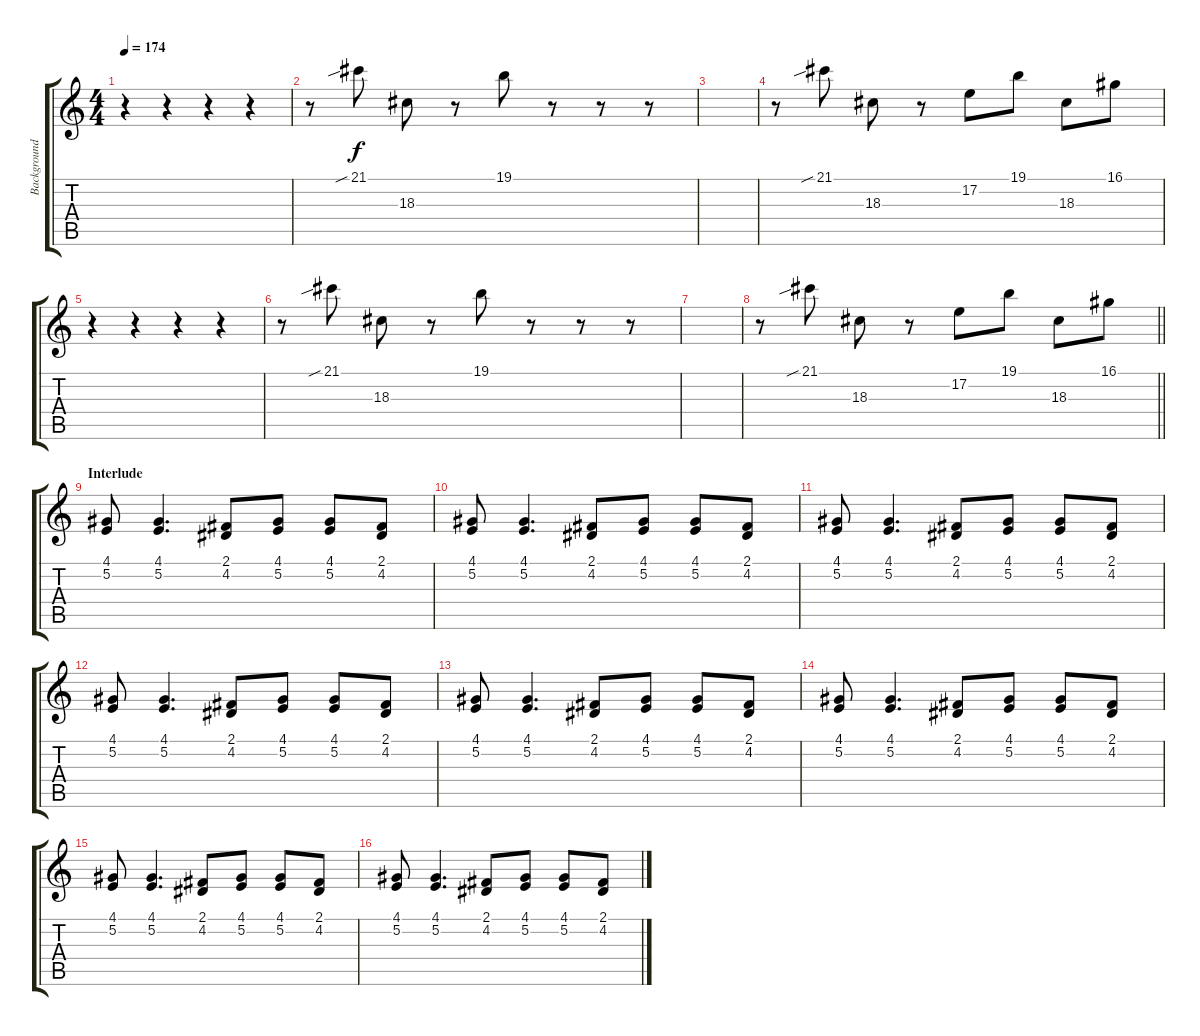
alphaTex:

\track ("Background (Synth)" "Background") {instrument lead1square}
\staff {score tabs}
\tuning (E4 B3 G3 D3 A2 E2) {hide}
\ts (4 4)
\tempo 174
\clef g2
\ks c
r.4{dy f} r.4 r.4 r.4 |
r.8 21.1{sib}.8 18.3.8 r.8 19.1.8 r.8 r.8 r.8 |
|
r.8 21.1{sib}.8 18.3.8 r.8 17.2.8 19.1.8 18.3.8 16.1.8 |
r.4 r.4 r.4 r.4 |
r.8 21.1{sib}.8 18.3.8 r.8 19.1.8 r.8 r.8 r.8 |
|
\barLineRight lightlight
r.8 21.1{sib}.8 18.3.8 r.8 17.2.8 19.1.8 18.3.8 16.1.8 |
\section ("" "Interlude")
(4.1 5.2).8 (4.1 5.2).4{d} (2.1 4.2).8 (4.1 5.2).8 (4.1 5.2).8 (2.1 4.2).8 |
(4.1 5.2).8 (4.1 5.2).4{d} (2.1 4.2).8 (4.1 5.2).8 (4.1 5.2).8 (2.1 4.2).8 |
(4.1 5.2).8 (4.1 5.2).4{d} (2.1 4.2).8 (4.1 5.2).8 (4.1 5.2).8 (2.1 4.2).8 |
(4.1 5.2).8 (4.1 5.2).4{d} (2.1 4.2).8 (4.1 5.2).8 (4.1 5.2).8 (2.1 4.2).8 |
(4.1 5.2).8 (4.1 5.2).4{d} (2.1 4.2).8 (4.1 5.2).8 (4.1 5.2).8 (2.1 4.2).8 |
(4.1 5.2).8 (4.1 5.2).4{d} (2.1 4.2).8 (4.1 5.2).8 (4.1 5.2).8 (2.1 4.2).8 |
(4.1 5.2).8 (4.1 5.2).4{d} (2.1 4.2).8 (4.1 5.2).8 (4.1 5.2).8 (2.1 4.2).8 |
(4.1 5.2).8 (4.1 5.2).4{d} (2.1 4.2).8 (4.1 5.2).8 (4.1 5.2).8 (2.1 4.2).8
